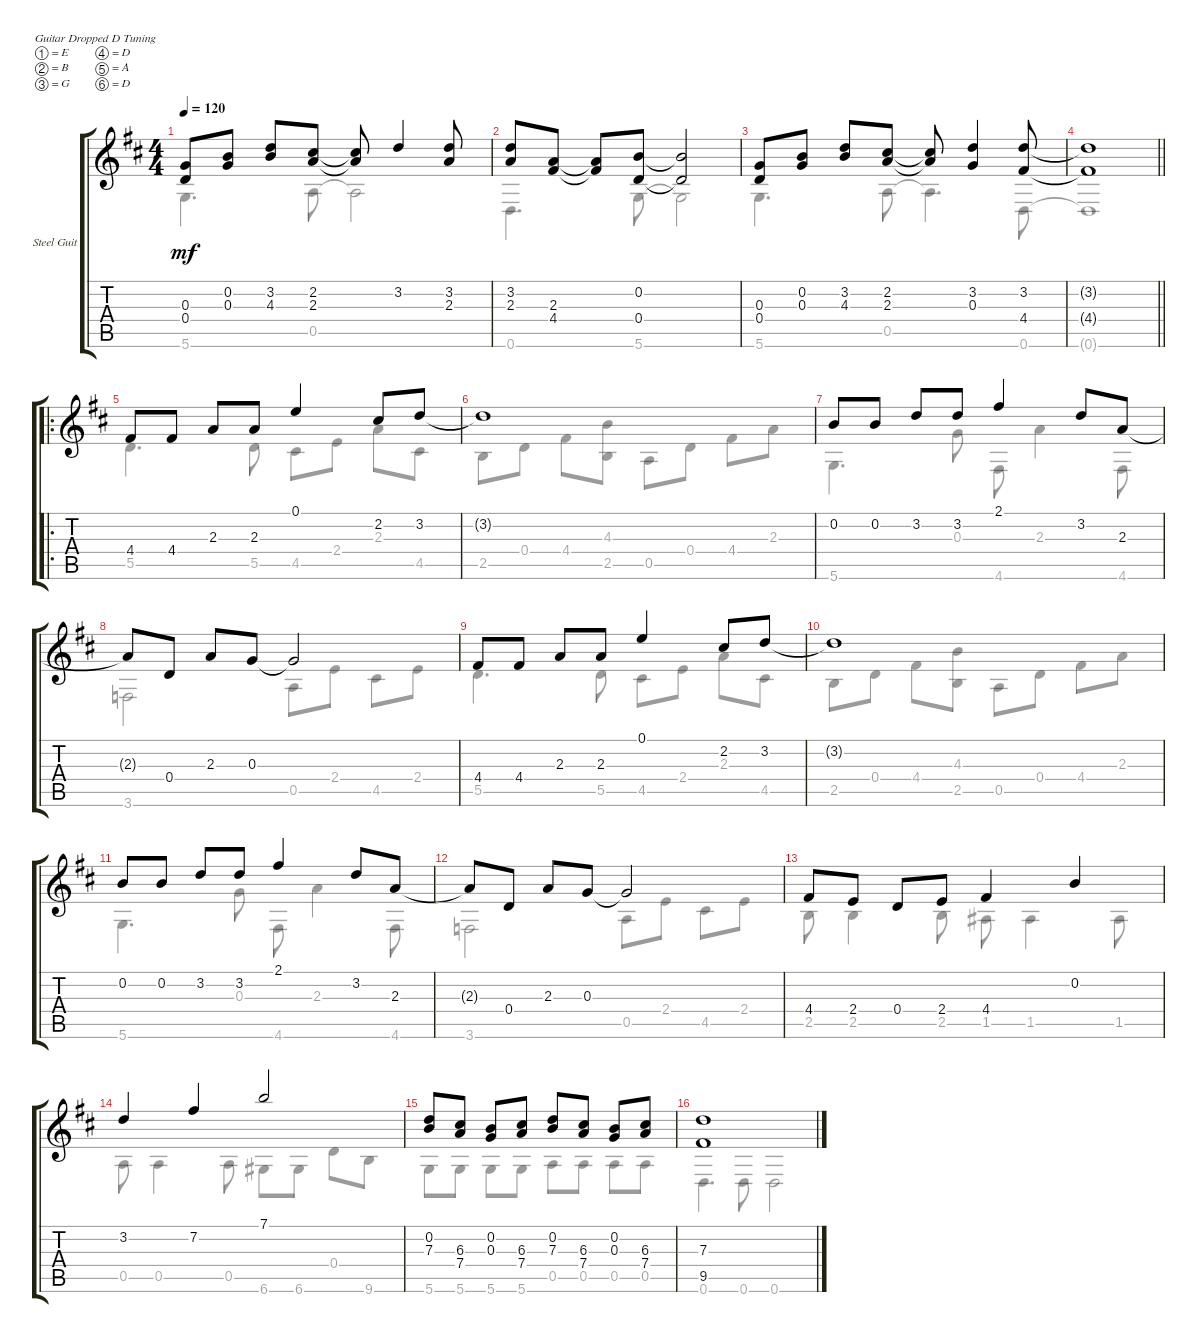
\defaultSystemsLayout 4
\bracketExtendMode groupsimilarinstruments
\firstSystemTrackNameOrientation horizontal
\otherSystemsTrackNameOrientation horizontal
\track ("Steel Guitar" "Steel Guit") {instrument acousticguitarsteel}
\staff {score tabs}
\tuning (E4 B3 G3 D3 A2 D2)
\voice
\ts (4 4)
\tempo 120
\clef g2
\ks d
(0.4 0.3).8{dy mf instrument acousticguitarsteel} (0.3 0.2).8 (3.2 4.3).8 (2.2 2.3).8 (2.3{t} 2.2{t}).8 3.2.4 (3.2 2.3).8 |
(3.2 2.3).8 (2.3 4.4).8 (4.4{t} 2.3{t}).8 (0.2 0.4).8 (0.2{t} 0.4{t}).2 |
(0.4 0.3).8 (0.3 0.2).8 (3.2 4.3).8 (2.2 2.3).8 (2.3{t} 2.2{t}).8 (3.2 0.3).4 (3.2 4.4).8 |
\barLineRight lightlight
(3.2{t} 4.4{t}).1 |
\ro
4.4.8 4.4.8 2.3.8 2.3.8 0.1.4 2.2.8 3.2.8 |
3.2{t}.1 |
0.2.8 0.2.8 3.2.8 3.2.8 2.1.4 3.2.8 2.3.8 |
2.3{t}.8 0.4.8 2.3.8 0.3.8 0.3{t}.2 |
4.4.8 4.4.8 2.3.8 2.3.8 0.1.4 2.2.8 3.2.8 |
3.2{t}.1 |
0.2.8 0.2.8 3.2.8 3.2.8 2.1.4 3.2.8 2.3.8 |
2.3{t}.8 0.4.8 2.3.8 0.3.8 0.3{t}.2 |
4.4.8 2.4.8 0.4.8 2.4.8 4.4.4 0.2.4 |
3.2.4 7.2.4 7.1.2 |
(0.2 7.3).8 (6.3 7.4).8 (0.2 0.3).8 (6.3 7.4).8 (0.2 7.3).8 (6.3 7.4).8 (0.2 0.3).8 (6.3 7.4).8 |
(7.3 9.5).1
\voice
\clef g2
\ottava regular
\simile none
\ks d
5.6.4{d dy mf} 0.5.8 0.5{t}.2 |
0.6.4{d} 5.6.8 5.6{t}.2 |
5.6.4{d} 0.5.8 0.5{t}.4{d} 0.6.8 |
\barLineRight lightlight
0.6{t}.1 |
5.5.4{d} 5.5.8 4.5.8 2.4.8 2.3.8 4.5.8 |
2.5.8 0.4.8 4.4.8 (4.3 2.5).8 0.5.8 0.4.8 4.4.8 2.3.8 |
5.6.4{d} 0.3.8 4.6.8 2.3.4 4.6.8 |
3.6.2 0.5.8 2.4.8 4.5.8 2.4.8 |
5.5.4{d} 5.5.8 4.5.8 2.4.8 2.3.8 4.5.8 |
2.5.8 0.4.8 4.4.8 (4.3 2.5).8 0.5.8 0.4.8 4.4.8 2.3.8 |
5.6.4{d} 0.3.8 4.6.8 2.3.4 4.6.8 |
3.6.2 0.5.8 2.4.8 4.5.8 2.4.8 |
2.5.8 2.5.4 2.5.8 1.5.8 1.5.4 1.5.8 |
0.5.8 0.5.4 0.5.8 6.6.8 6.6.8 0.4.8 9.6.8 |
5.6.8 5.6.8 5.6.8 5.6.8 0.5.8 0.5.8 0.5.8 0.5.8 |
0.6.4{d} 0.6.8 0.6.2
